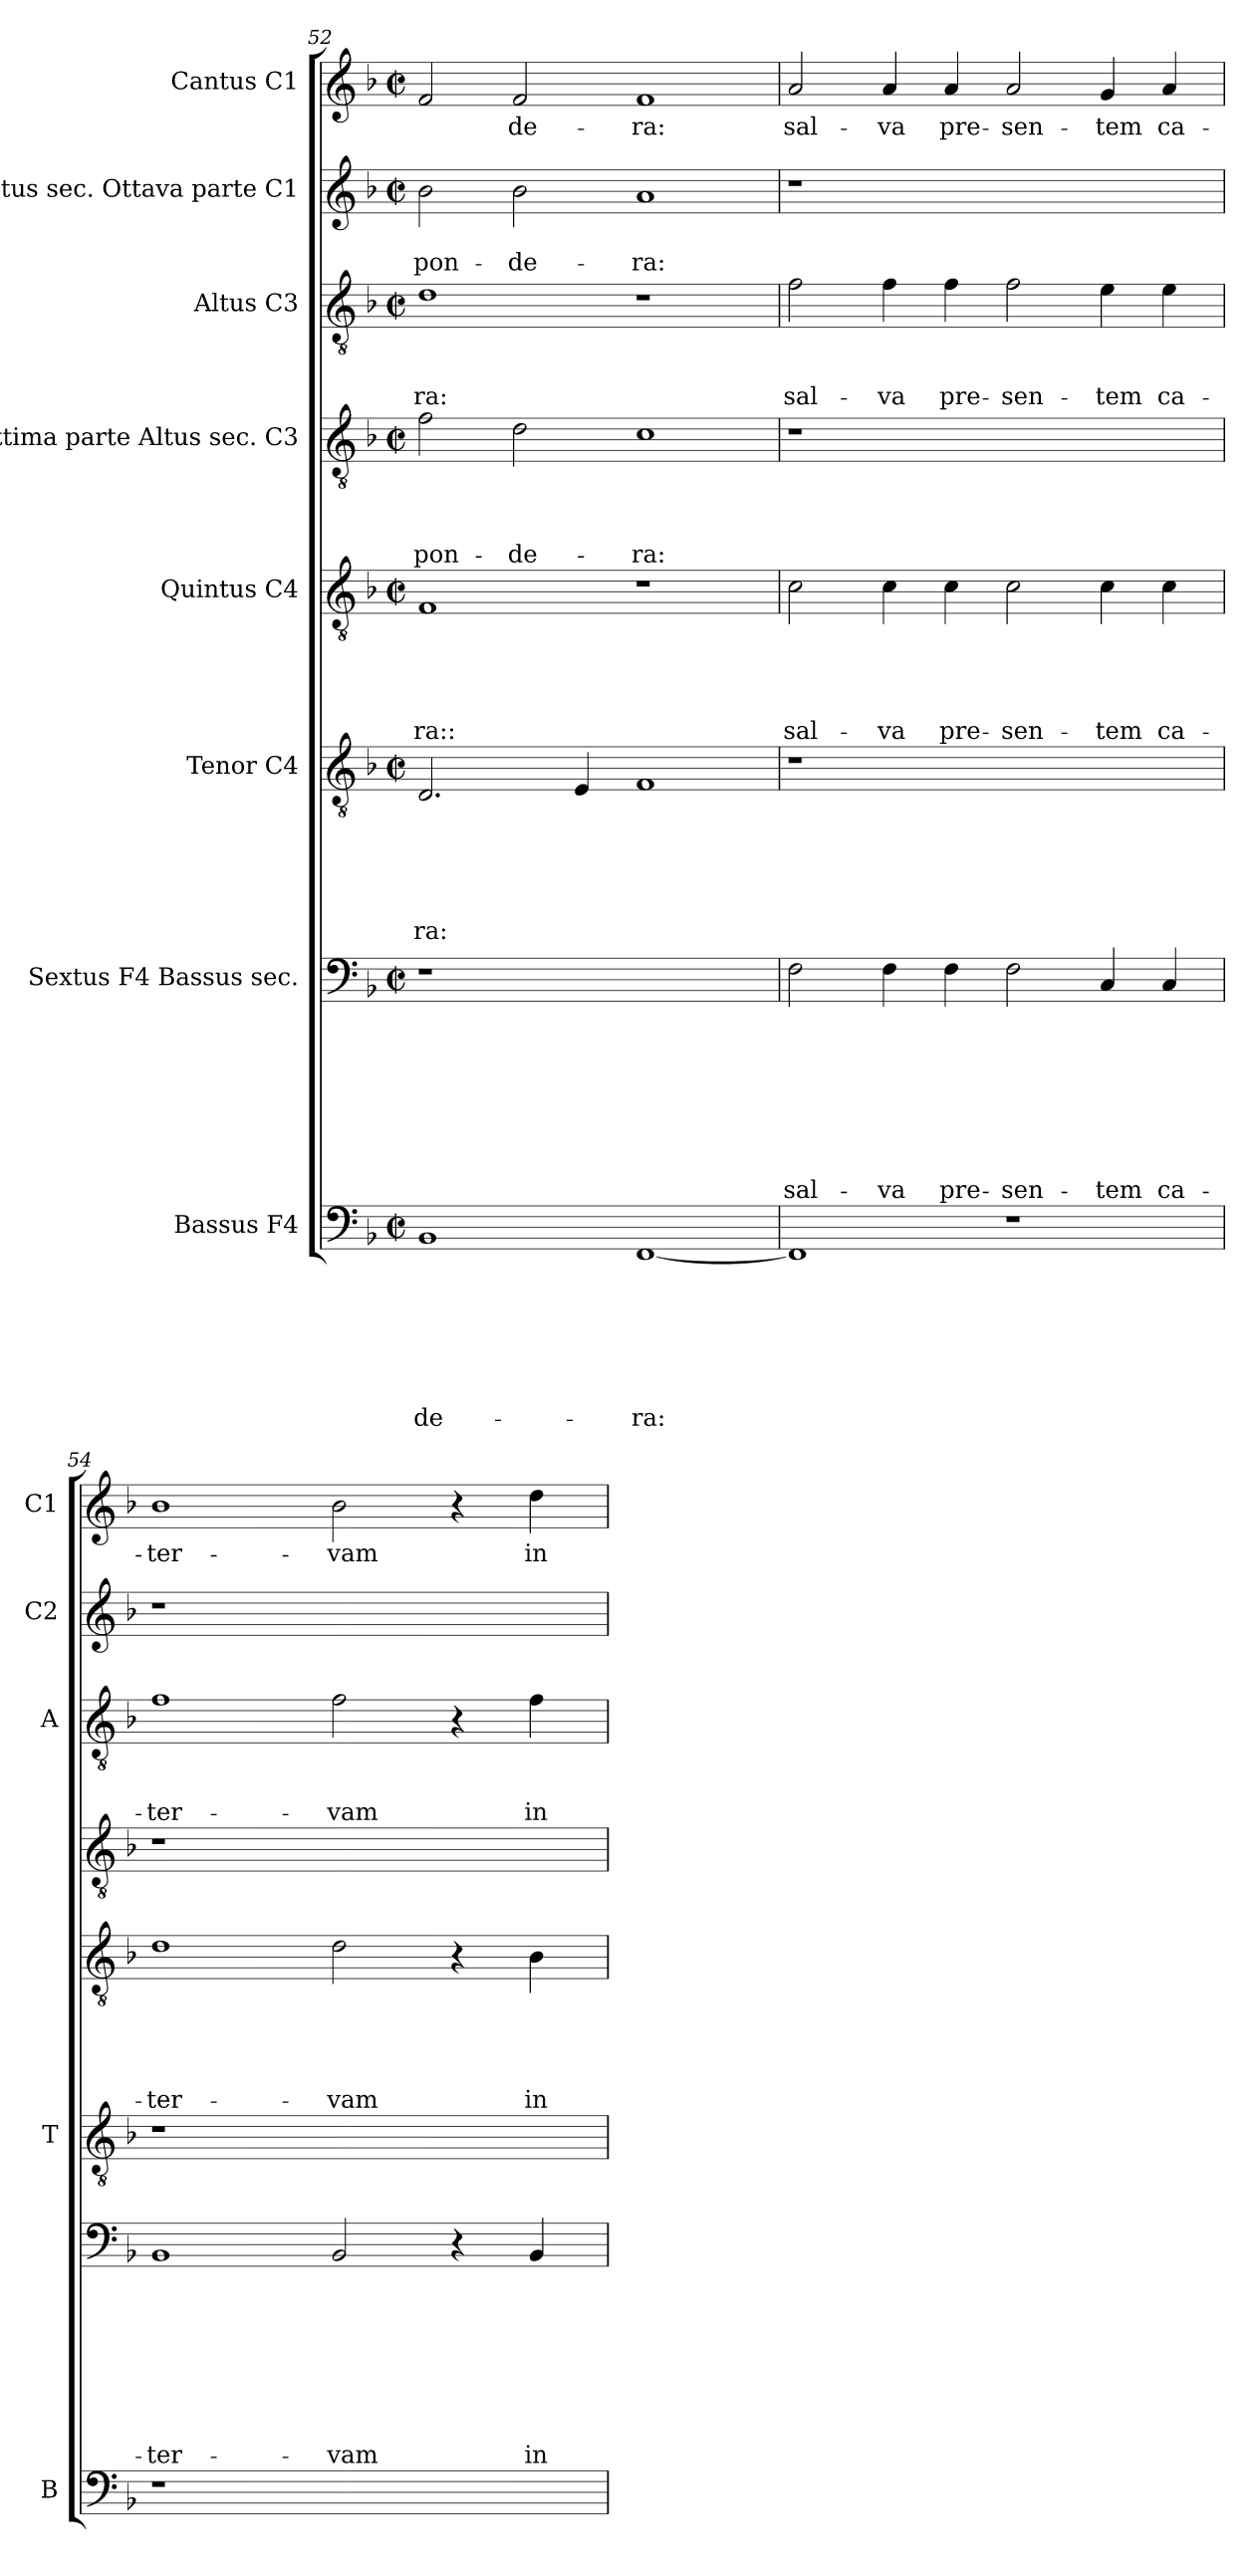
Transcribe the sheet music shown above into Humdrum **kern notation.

**kern	**text	**text	**text	**text	**text	**text	**text	**kern	**text	**text	**text	**text	**text	**text	**text	**text	**kern	**text	**text	**text	**text	**text	**text	**kern	**text	**text	**text	**text	**text	**kern	**text	**text	**text	**text	**kern	**text	**text	**text	**kern	**text	**text	**kern	**text
*part8	*part8	*part8	*part8	*part8	*part8	*part8	*part8	*part7	*part7	*part7	*part7	*part7	*part7	*part7	*part7	*part7	*part6	*part6	*part6	*part6	*part6	*part6	*part6	*part5	*part5	*part5	*part5	*part5	*part5	*part4	*part4	*part4	*part4	*part4	*part3	*part3	*part3	*part3	*part2	*part2	*part2	*part1	*part1
*staff8	*staff8	*staff8	*staff8	*staff8	*staff8	*staff8	*staff8	*staff7	*staff7	*staff7	*staff7	*staff7	*staff7	*staff7	*staff7	*staff7	*staff6	*staff6	*staff6	*staff6	*staff6	*staff6	*staff6	*staff5	*staff5	*staff5	*staff5	*staff5	*staff5	*staff4	*staff4	*staff4	*staff4	*staff4	*staff3	*staff3	*staff3	*staff3	*staff2	*staff2	*staff2	*staff1	*staff1
*I"Bassus F4	*	*	*	*	*	*	*	*I"Sextus F4 Bassus sec.	*	*	*	*	*	*	*	*	*I"Tenor C4	*	*	*	*	*	*	*I"Quintus C4	*	*	*	*	*	*I"Settima parte Altus sec. C3	*	*	*	*	*I"Altus C3	*	*	*	*I"Cantus sec. Ottava parte C1	*	*	*I"Cantus C1	*
*I'B	*	*	*	*	*	*	*	*	*	*	*	*	*	*	*	*	*I'T	*	*	*	*	*	*	*	*	*	*	*	*	*	*	*	*	*	*I'A	*	*	*	*I'C2	*	*	*I'C1	*
*clefF4	*	*	*	*	*	*	*	*clefF4	*	*	*	*	*	*	*	*	*clefGv2	*	*	*	*	*	*	*clefGv2	*	*	*	*	*	*clefGv2	*	*	*	*	*clefGv2	*	*	*	*clefG2	*	*	*clefG2	*
*k[b-]	*	*	*	*	*	*	*	*k[b-]	*	*	*	*	*	*	*	*	*k[b-]	*	*	*	*	*	*	*k[b-]	*	*	*	*	*	*k[b-]	*	*	*	*	*k[b-]	*	*	*	*k[b-]	*	*	*k[b-]	*
*F:	*	*	*	*	*	*	*	*F:	*	*	*	*	*	*	*	*	*F:	*	*	*	*	*	*	*F:	*	*	*	*	*	*F:	*	*	*	*	*F:	*	*	*	*F:	*	*	*F:	*
*M2/2	*	*	*	*	*	*	*	*M2/2	*	*	*	*	*	*	*	*	*M2/2	*	*	*	*	*	*	*M2/2	*	*	*	*	*	*M2/2	*	*	*	*	*M2/2	*	*	*	*M2/2	*	*	*M2/2	*
*met(c|)	*	*	*	*	*	*	*	*met(c|)	*	*	*	*	*	*	*	*	*met(c|)	*	*	*	*	*	*	*met(c|)	*	*	*	*	*	*met(c|)	*	*	*	*	*met(c|)	*	*	*	*met(c|)	*	*	*met(c|)	*
=52	=52	=52	=52	=52	=52	=52	=52	=52	=52	=52	=52	=52	=52	=52	=52	=52	=52	=52	=52	=52	=52	=52	=52	=52	=52	=52	=52	=52	=52	=52	=52	=52	=52	=52	=52	=52	=52	=52	=52	=52	=52	=52	=52
!	!	!	!	!	!	!	!LO:LY:b	!	!	!	!	!	!	!	!	!	!	!	!	!	!	!	!LO:LY:b	!	!	!	!	!	!LO:LY:b	!	!	!	!	!LO:LY:b	!	!	!	!LO:LY:b	!	!	!LO:LY:b	!	!
1BB-	.	.	.	.	.	.	-de-	1r	.	.	.	.	.	.	.	.	2.D/	.	.	.	.	.	-ra:	1F	.	.	.	.	-ra::	2f\	.	.	.	pon-	1d	.	.	-ra:	2b-\	.	pon-	2f/	.
!	!	!	!	!	!	!	!	!	!	!	!	!	!	!	!	!	!	!	!	!	!	!	!	!	!	!	!	!	!	!	!	!	!	!LO:LY:b	!	!	!	!	!	!	!LO:LY:b	!	!LO:LY:b
.	.	.	.	.	.	.	.	.	.	.	.	.	.	.	.	.	.	.	.	.	.	.	.	.	.	.	.	.	.	2d\	.	.	.	-de-	.	.	.	.	2b-\	.	-de-	2f/	-de-
.	.	.	.	.	.	.	.	.	.	.	.	.	.	.	.	.	4E/	.	.	.	.	.	.	.	.	.	.	.	.	.	.	.	.	.	.	.	.	.	.	.	.	.	.
!	!	!	!	!	!	!	!LO:LY:b	!	!	!	!	!	!	!	!	!	!	!	!	!	!	!	!	!	!	!	!	!	!	!	!	!	!	!LO:LY:b	!	!	!	!	!	!	!LO:LY:b	!	!LO:LY:b
[1FF	.	.	.	.	.	.	-ra:	1ryy	.	.	.	.	.	.	.	.	1F	.	.	.	.	.	.	1r	.	.	.	.	.	1c	.	.	.	-ra:	1r	.	.	.	1a	.	-ra:	1f	-ra:
=53	=53	=53	=53	=53	=53	=53	=53	=53	=53	=53	=53	=53	=53	=53	=53	=53	=53	=53	=53	=53	=53	=53	=53	=53	=53	=53	=53	=53	=53	=53	=53	=53	=53	=53	=53	=53	=53	=53	=53	=53	=53	=53	=53
!	!	!	!	!	!	!	!	!	!	!	!	!	!	!	!	!LO:LY:b	!	!	!	!	!	!	!	!	!	!	!	!	!LO:LY:b	!	!	!	!	!	!	!	!	!LO:LY:b	!	!	!	!	!LO:LY:b
1FF]	.	.	.	.	.	.	.	2F\	.	.	.	.	.	.	.	sal-	1r	.	.	.	.	.	.	2c\	.	.	.	.	sal-	1r	.	.	.	.	2f\	.	.	sal-	1r	.	.	2a/	sal-
!	!	!	!	!	!	!	!	!	!	!	!	!	!	!	!	!LO:LY:b	!	!	!	!	!	!	!	!	!	!	!	!	!LO:LY:b	!	!	!	!	!	!	!	!	!LO:LY:b	!	!	!	!	!LO:LY:b
.	.	.	.	.	.	.	.	4F\	.	.	.	.	.	.	.	-va	.	.	.	.	.	.	.	4c\	.	.	.	.	-va	.	.	.	.	.	4f\	.	.	-va	.	.	.	4a/	-va
!	!	!	!	!	!	!	!	!	!	!	!	!	!	!	!	!LO:LY:b	!	!	!	!	!	!	!	!	!	!	!	!	!LO:LY:b	!	!	!	!	!	!	!	!	!LO:LY:b	!	!	!	!	!LO:LY:b
.	.	.	.	.	.	.	.	4F\	.	.	.	.	.	.	.	pre-	.	.	.	.	.	.	.	4c\	.	.	.	.	pre-	.	.	.	.	.	4f\	.	.	pre-	.	.	.	4a/	pre-
!	!	!	!	!	!	!	!	!	!	!	!	!	!	!	!	!LO:LY:b	!	!	!	!	!	!	!	!	!	!	!	!	!LO:LY:b	!	!	!	!	!	!	!	!	!LO:LY:b	!	!	!	!	!LO:LY:b
1r	.	.	.	.	.	.	.	2F\	.	.	.	.	.	.	.	-sen-	1ryy	.	.	.	.	.	.	2c\	.	.	.	.	-sen-	1ryy	.	.	.	.	2f\	.	.	-sen-	1ryy	.	.	2a/	-sen-
!	!	!	!	!	!	!	!	!	!	!	!	!	!	!	!	!LO:LY:b	!	!	!	!	!	!	!	!	!	!	!	!	!LO:LY:b	!	!	!	!	!	!	!	!	!LO:LY:b	!	!	!	!	!LO:LY:b
.	.	.	.	.	.	.	.	4C/	.	.	.	.	.	.	.	-tem	.	.	.	.	.	.	.	4c\	.	.	.	.	-tem	.	.	.	.	.	4e\	.	.	-tem	.	.	.	4g/	-tem
!	!	!	!	!	!	!	!	!	!	!	!	!	!	!	!	!LO:LY:b	!	!	!	!	!	!	!	!	!	!	!	!	!LO:LY:b	!	!	!	!	!	!	!	!	!LO:LY:b	!	!	!	!	!LO:LY:b
.	.	.	.	.	.	.	.	4C/	.	.	.	.	.	.	.	ca-	.	.	.	.	.	.	.	4c\	.	.	.	.	ca-	.	.	.	.	.	4e\	.	.	ca-	.	.	.	4a/	ca-
=54	=54	=54	=54	=54	=54	=54	=54	=54	=54	=54	=54	=54	=54	=54	=54	=54	=54	=54	=54	=54	=54	=54	=54	=54	=54	=54	=54	=54	=54	=54	=54	=54	=54	=54	=54	=54	=54	=54	=54	=54	=54	=54	=54
!	!	!	!	!	!	!	!	!	!	!	!	!	!	!	!	!LO:LY:b	!	!	!	!	!	!	!	!	!	!	!	!	!LO:LY:b	!	!	!	!	!	!	!	!	!LO:LY:b	!	!	!	!	!LO:LY:b
1r	.	.	.	.	.	.	.	1BB-	.	.	.	.	.	.	.	-ter-	1r	.	.	.	.	.	.	1d	.	.	.	.	-ter-	1r	.	.	.	.	1f	.	.	-ter-	1r	.	.	1b-	-ter-
!	!	!	!	!	!	!	!	!	!	!	!	!	!	!	!	!LO:LY:b	!	!	!	!	!	!	!	!	!	!	!	!	!LO:LY:b	!	!	!	!	!	!	!	!	!LO:LY:b	!	!	!	!	!LO:LY:b
1ryy	.	.	.	.	.	.	.	2BB-/	.	.	.	.	.	.	.	-vam	1ryy	.	.	.	.	.	.	2d\	.	.	.	.	-vam	1ryy	.	.	.	.	2f\	.	.	-vam	1ryy	.	.	2b-\	-vam
.	.	.	.	.	.	.	.	4r	.	.	.	.	.	.	.	.	.	.	.	.	.	.	.	4r	.	.	.	.	.	.	.	.	.	.	4r	.	.	.	.	.	.	4r	.
!	!	!	!	!	!	!	!	!	!	!	!	!	!	!	!	!LO:LY:b	!	!	!	!	!	!	!	!	!	!	!	!	!LO:LY:b	!	!	!	!	!	!	!	!	!LO:LY:b	!	!	!	!	!LO:LY:b
.	.	.	.	.	.	.	.	4BB-/	.	.	.	.	.	.	.	in	.	.	.	.	.	.	.	4B-\	.	.	.	.	in	.	.	.	.	.	4f\	.	.	in	.	.	.	4dd\	in
=	=	=	=	=	=	=	=	=	=	=	=	=	=	=	=	=	=	=	=	=	=	=	=	=	=	=	=	=	=	=	=	=	=	=	=	=	=	=	=	=	=	=	=
*-	*-	*-	*-	*-	*-	*-	*-	*-	*-	*-	*-	*-	*-	*-	*-	*-	*-	*-	*-	*-	*-	*-	*-	*-	*-	*-	*-	*-	*-	*-	*-	*-	*-	*-	*-	*-	*-	*-	*-	*-	*-	*-	*-
